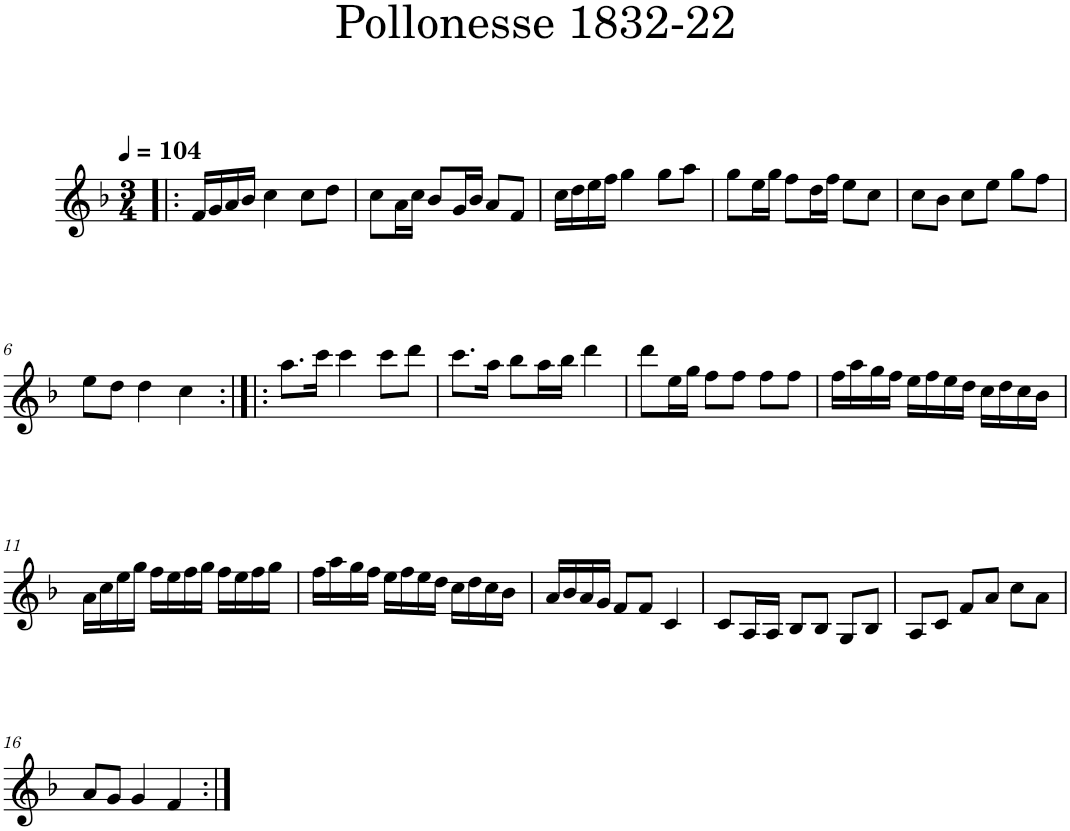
**kern
*part1
*staff1
*I"Piano
*I'Pno
*clefG2
*k[b-]
*F:
*M3/4
*MM104
=1!|:
16f/LL
16g/
16a/
16b-/JJ
4cc\
8cc\L
8dd\J
=2
8cc\L
16a\L
16cc\JJ
8b-/L
16g/L
16b-/JJ
8a/L
8f/J
=3
16cc\LL
16dd\
16ee\
16ff\JJ
4gg\
8gg\L
8aa\J
=4
8gg\L
16ee\L
16gg\JJ
8ff\L
16dd\L
16ff\JJ
8ee\L
8cc\J
=5
8cc\L
8b-\J
8cc\L
8ee\J
8gg\L
8ff\J
!!LO:LB:g=z
=6
8ee\L
8dd\J
4dd\
4cc\
=7:|!|:
8.aa\L
16ccc\Jk
4ccc\
8ccc\L
8ddd\J
=8
8.ccc\L
16aa\Jk
8bb-\L
16aa\L
16bb-\JJ
4ddd\
=9
8ddd\L
16ee\L
16gg\JJ
8ff\L
8ff\J
8ff\L
8ff\J
=10
16ff\LL
16aa\
16gg\
16ff\JJ
16ee\LL
16ff\
16ee\
16dd\JJ
16cc\LL
16dd\
16cc\
16b-\JJ
!!LO:LB:g=z
=11
16a\LL
16cc\
16ee\
16gg\JJ
16ff\LL
16ee\
16ff\
16gg\JJ
16ff\LL
16ee\
16ff\
16gg\JJ
=12
16ff\LL
16aa\
16gg\
16ff\JJ
16ee\LL
16ff\
16ee\
16dd\JJ
16cc\LL
16dd\
16cc\
16b-\JJ
=13
16a/LL
16b-/
16a/
16g/JJ
8f/L
8f/J
4c/
=14
8c/L
16A/L
16A/JJ
8B-/L
8B-/J
8G/L
8B-/J
=15
8A/L
8c/J
8f/L
8a/J
8cc\L
8a\J
!!LO:LB:g=z
=16
8a/L
8g/J
4g/
4f/
=:|!
*-
